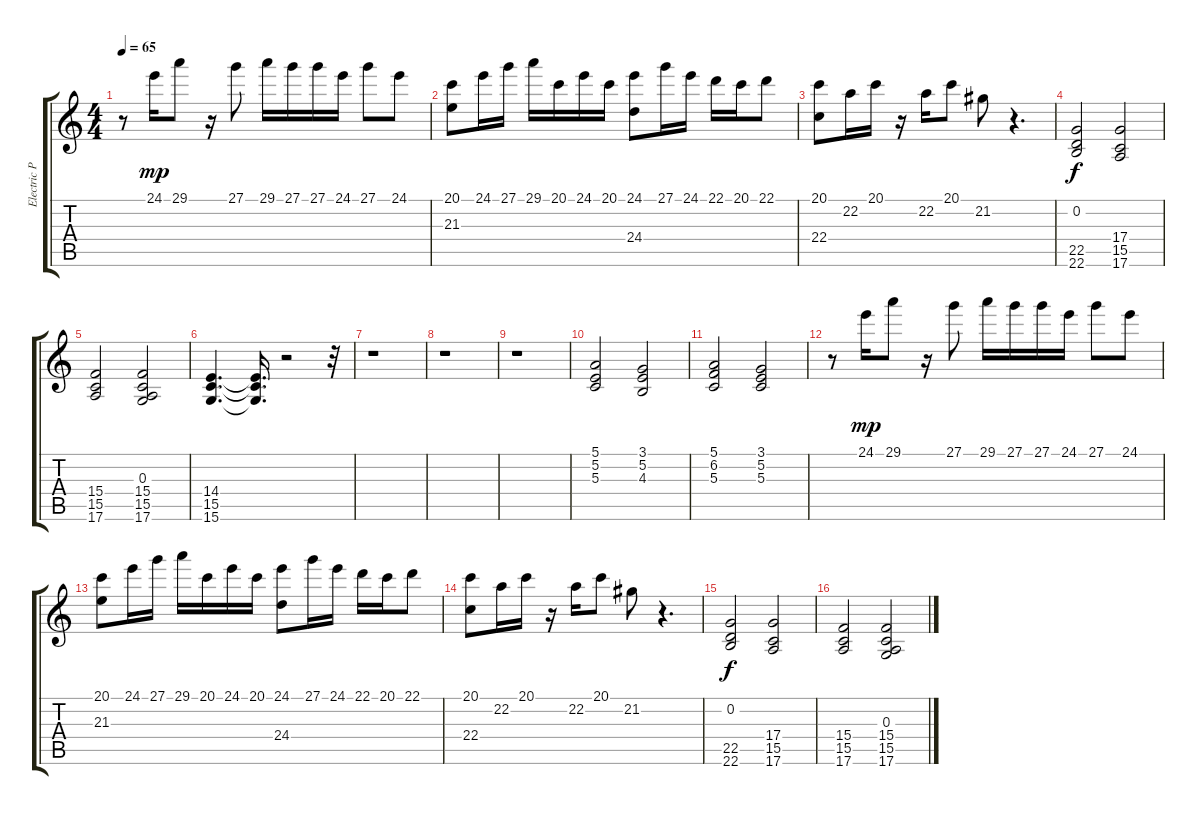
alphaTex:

\track ("Electric Piano" "Electric P") {instrument electricpiano1}
\staff {score tabs}
\tuning (E4 B3 G3 D3 A2 E2) {hide}
\ts (4 4)
\tempo 65
\clef g2
\ks c
r.8{dy f} 24.1.16{dy mp} 29.1.8 r.16 27.1.8 29.1.16 27.1.16 27.1.16 24.1.16 27.1.8 24.1.8 |
(20.1 21.3).8 24.1.16 27.1.16 29.1.16 20.1.16 24.1.16 20.1.16 (24.1 24.4).8 27.1.16 24.1.16 22.1.16 20.1.16 22.1.8 |
(20.1 22.4).8 22.2.16 20.1.16 r.16 22.2.16 20.1.8 21.2.8 r.4{d} |
(0.2 22.5 22.6).2{dy f} (17.4 15.5 17.6).2 |
(15.4 15.5 17.6).2 (0.3 15.4 15.5 17.6).2 |
(14.4 15.5 15.6).4{d} (14.4{t} 15.5{t} 15.6{t}).16{d} r.2 r.32 |
r.1 |
r.1 |
r.1 |
(5.1 5.2 5.3).2 (3.1 5.2 4.3).2 |
(5.1 6.2 5.3).2 (3.1 5.2 5.3).2 |
r.8 24.1.16{dy mp} 29.1.8 r.16 27.1.8 29.1.16 27.1.16 27.1.16 24.1.16 27.1.8 24.1.8 |
(20.1 21.3).8 24.1.16 27.1.16 29.1.16 20.1.16 24.1.16 20.1.16 (24.1 24.4).8 27.1.16 24.1.16 22.1.16 20.1.16 22.1.8 |
(20.1 22.4).8 22.2.16 20.1.16 r.16 22.2.16 20.1.8 21.2.8 r.4{d} |
(0.2 22.5 22.6).2{dy f} (17.4 15.5 17.6).2 |
(15.4 15.5 17.6).2 (0.3 15.4 15.5 17.6).2
